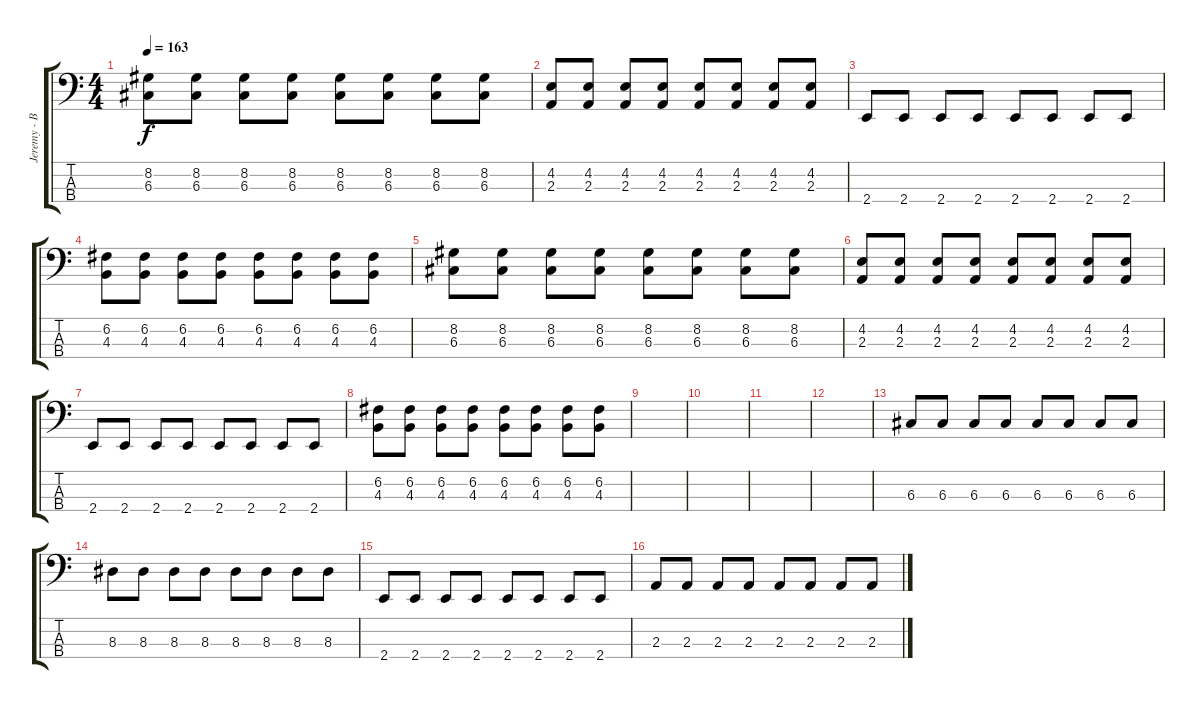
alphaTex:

\track ("Jeremy - Bass" "Jeremy - B") {instrument electricbasspick}
\staff {score tabs}
\tuning (F2 C2 G1 D1) {hide}
\ts (4 4)
\tempo 163
\clef f4
\ks c
(8.2 6.3).8{dy f} (8.2 6.3).8 (8.2 6.3).8 (8.2 6.3).8 (8.2 6.3).8 (8.2 6.3).8 (8.2 6.3).8 (8.2 6.3).8 |
(4.2 2.3).8 (4.2 2.3).8 (4.2 2.3).8 (4.2 2.3).8 (4.2 2.3).8 (4.2 2.3).8 (4.2 2.3).8 (4.2 2.3).8 |
2.4.8 2.4.8 2.4.8 2.4.8 2.4.8 2.4.8 2.4.8 2.4.8 |
(6.2 4.3).8 (6.2 4.3).8 (6.2 4.3).8 (6.2 4.3).8 (6.2 4.3).8 (6.2 4.3).8 (6.2 4.3).8 (6.2 4.3).8 |
(8.2 6.3).8 (8.2 6.3).8 (8.2 6.3).8 (8.2 6.3).8 (8.2 6.3).8 (8.2 6.3).8 (8.2 6.3).8 (8.2 6.3).8 |
(4.2 2.3).8 (4.2 2.3).8 (4.2 2.3).8 (4.2 2.3).8 (4.2 2.3).8 (4.2 2.3).8 (4.2 2.3).8 (4.2 2.3).8 |
2.4.8 2.4.8 2.4.8 2.4.8 2.4.8 2.4.8 2.4.8 2.4.8 |
(6.2 4.3).8 (6.2 4.3).8 (6.2 4.3).8 (6.2 4.3).8 (6.2 4.3).8 (6.2 4.3).8 (6.2 4.3).8 (6.2 4.3).8 |
|
|
|
|
6.3.8 6.3.8 6.3.8 6.3.8 6.3.8 6.3.8 6.3.8 6.3.8 |
8.3.8 8.3.8 8.3.8 8.3.8 8.3.8 8.3.8 8.3.8 8.3.8 |
2.4.8 2.4.8 2.4.8 2.4.8 2.4.8 2.4.8 2.4.8 2.4.8 |
2.3.8 2.3.8 2.3.8 2.3.8 2.3.8 2.3.8 2.3.8 2.3.8
